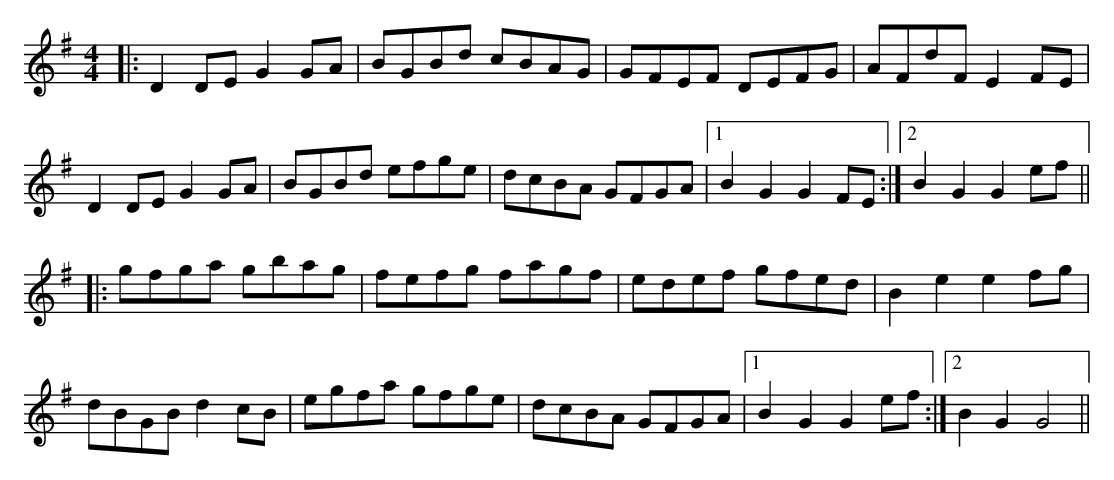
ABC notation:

X:1
M:4/4
K:G
|:D2DE G2GA|BGBd cBAG| GFEF DEFG|AFdF E2FE|
 D2DE G2GA|BGBd efge|dcBA GFGA|1 B2G2 G2FE:|2 B2G2 G2 ef||
|: gfga gbag| fefg fagf|edef gfed|B2e2 e2fg|
 dBGB d2cB|egfa gfge|dcBA GFGA|1 B2G2 G2ef:|2 B2G2 G4||
